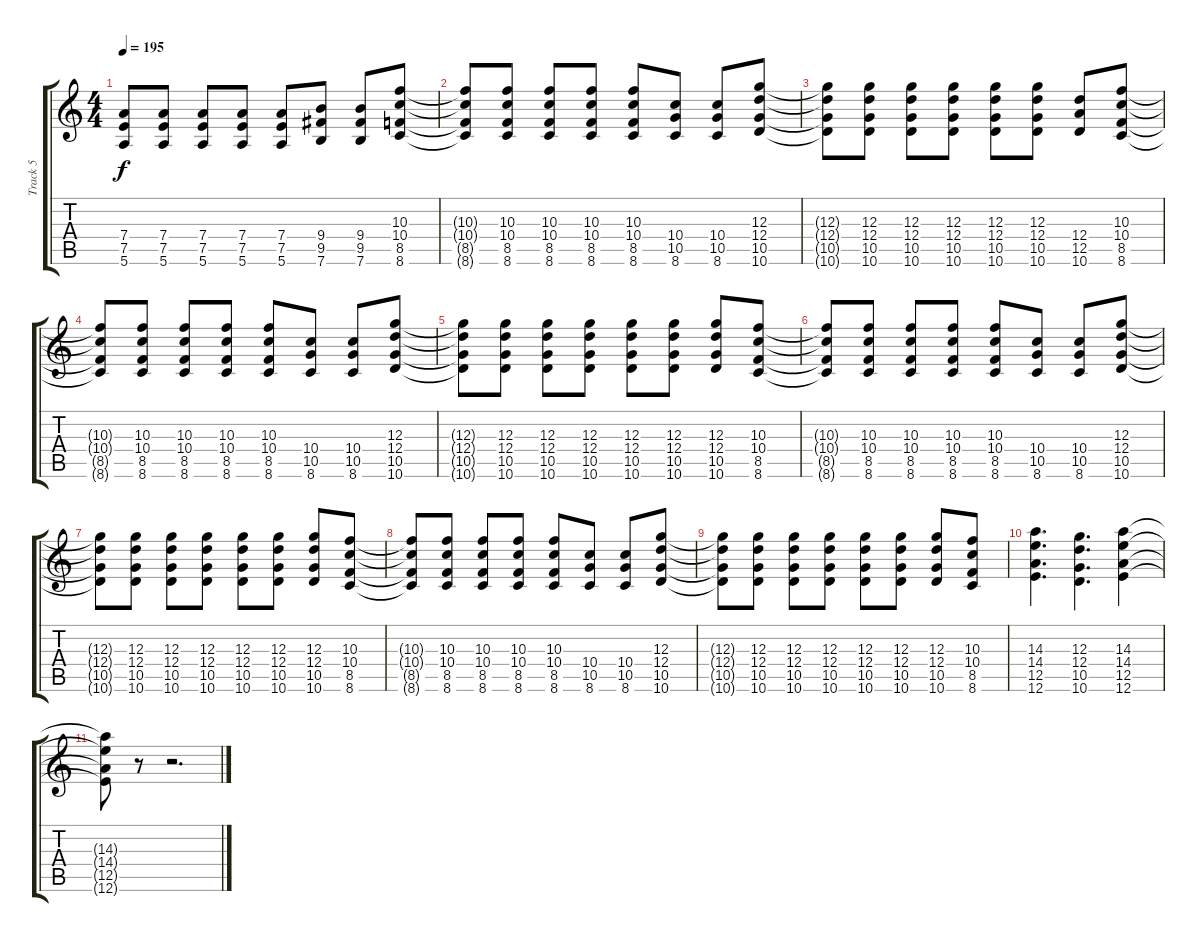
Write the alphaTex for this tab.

\track ("Track 5" "Track 5") {instrument distortionguitar}
\staff {score tabs}
\tuning (E4 B3 G3 D3 A2 E2) {hide}
\ts (4 4)
\tempo 195
\clef g2
\ks c
(7.4 7.5 5.6).8{dy f} (7.4 7.5 5.6).8 (7.4 7.5 5.6).8 (7.4 7.5 5.6).8 (7.4 7.5 5.6).8 (9.4 9.5 7.6).8 (9.4 9.5 7.6).8 (10.3 10.4 8.5 8.6).8 |
(10.3{t} 10.4{t} 8.5{t} 8.6{t}).8 (10.3 10.4 8.5 8.6).8 (10.3 10.4 8.5 8.6).8 (10.3 10.4 8.5 8.6).8 (10.3 10.4 8.5 8.6).8 (10.4 10.5 8.6).8 (10.4 10.5 8.6).8 (12.3 12.4 10.5 10.6).8 |
(12.3{t} 12.4{t} 10.5{t} 10.6{t}).8 (12.3 12.4 10.5 10.6).8 (12.3 12.4 10.5 10.6).8 (12.3 12.4 10.5 10.6).8 (12.3 12.4 10.5 10.6).8 (12.3 12.4 10.5 10.6).8 (12.4 12.5 10.6).8 (10.3 10.4 8.5 8.6).8 |
(10.3{t} 10.4{t} 8.5{t} 8.6{t}).8 (10.3 10.4 8.5 8.6).8 (10.3 10.4 8.5 8.6).8 (10.3 10.4 8.5 8.6).8 (10.3 10.4 8.5 8.6).8 (10.4 10.5 8.6).8 (10.4 10.5 8.6).8 (12.3 12.4 10.5 10.6).8 |
(12.3{t} 12.4{t} 10.5{t} 10.6{t}).8 (12.3 12.4 10.5 10.6).8 (12.3 12.4 10.5 10.6).8 (12.3 12.4 10.5 10.6).8 (12.3 12.4 10.5 10.6).8 (12.3 12.4 10.5 10.6).8 (12.3 12.4 10.5 10.6).8 (10.3 10.4 8.5 8.6).8 |
(10.3{t} 10.4{t} 8.5{t} 8.6{t}).8 (10.3 10.4 8.5 8.6).8 (10.3 10.4 8.5 8.6).8 (10.3 10.4 8.5 8.6).8 (10.3 10.4 8.5 8.6).8 (10.4 10.5 8.6).8 (10.4 10.5 8.6).8 (12.3 12.4 10.5 10.6).8 |
(12.3{t} 12.4{t} 10.5{t} 10.6{t}).8 (12.3 12.4 10.5 10.6).8 (12.3 12.4 10.5 10.6).8 (12.3 12.4 10.5 10.6).8 (12.3 12.4 10.5 10.6).8 (12.3 12.4 10.5 10.6).8 (12.3 12.4 10.5 10.6).8 (10.3 10.4 8.5 8.6).8 |
(10.3{t} 10.4{t} 8.5{t} 8.6{t}).8 (10.3 10.4 8.5 8.6).8 (10.3 10.4 8.5 8.6).8 (10.3 10.4 8.5 8.6).8 (10.3 10.4 8.5 8.6).8 (10.4 10.5 8.6).8 (10.4 10.5 8.6).8 (12.3 12.4 10.5 10.6).8 |
(12.3{t} 12.4{t} 10.5{t} 10.6{t}).8 (12.3 12.4 10.5 10.6).8 (12.3 12.4 10.5 10.6).8 (12.3 12.4 10.5 10.6).8 (12.3 12.4 10.5 10.6).8 (12.3 12.4 10.5 10.6).8 (12.3 12.4 10.5 10.6).8 (10.3 10.4 8.5 8.6).8 |
(14.3 14.4 12.5 12.6).4{d} (12.3 12.4 10.5 10.6).4{d} (14.3 14.4 12.5 12.6).4 |
(14.3{t} 14.4{t} 12.5{t} 12.6{t}).8 r.8 r.2{d}
